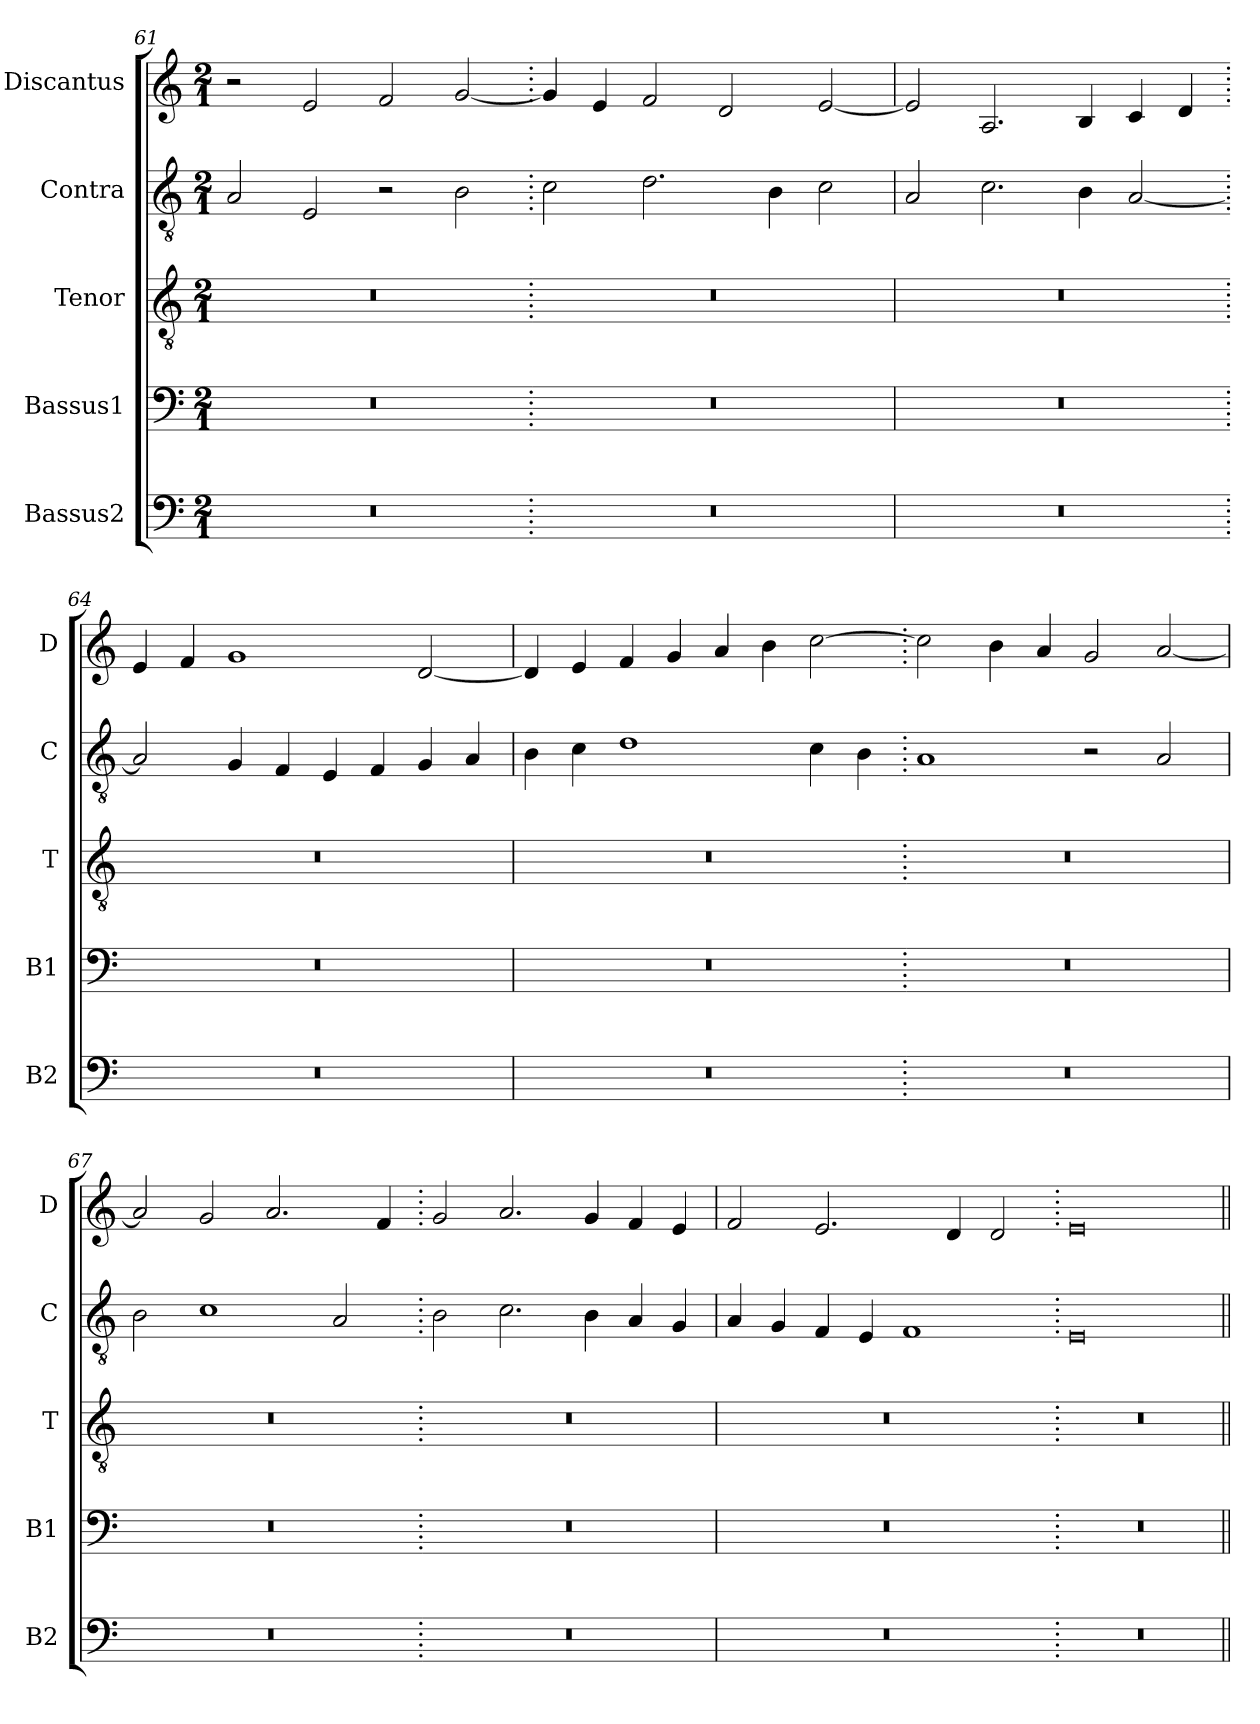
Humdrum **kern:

**kern	**kern	**kern	**kern	**kern
*part5	*part4	*part3	*part2	*part1
*staff5	*staff4	*staff3	*staff2	*staff1
*I"Bassus2	*I"Bassus1	*I"Tenor	*I"Contra	*I"Discantus
*I'B2	*I'B1	*I'T	*I'C	*I'D
*clefF4	*clefF4	*clefGv2	*clefGv2	*clefG2
*k[]	*k[]	*k[]	*k[]	*k[]
*M2/1	*M2/1	*M2/1	*M2/1	*M2/1
=61	=61	=61	=61	=61
0r	0r	0r	2A/	2r
.	.	.	2E/	2e/
.	.	.	2r	2f/
.	.	.	2B\	[2g/
=62.	=62.	=62.	=62.	=62.
0r	0r	0r	2c\	4g/]
.	.	.	.	4e/
.	.	.	2.d\	2f/
.	.	.	.	2d/
.	.	.	4B\	.
.	.	.	2c\	[2e/
=63	=63	=63	=63	=63
0r	0r	0r	2A/	2e/]
.	.	.	2.c\	2.A/
.	.	.	4B\	4B/
.	.	.	[2A/	4c/
.	.	.	.	4d/
=64.	=64.	=64.	=64.	=64.
0r	0r	0r	2A/]	4e/
.	.	.	.	4f/
.	.	.	4G/	1g
.	.	.	4F/	.
.	.	.	4E/	.
.	.	.	4F/	.
.	.	.	4G/	[2d/
.	.	.	4A/	.
=65	=65	=65	=65	=65
0r	0r	0r	4B\	4d/]
.	.	.	4c\	4e/
.	.	.	1d	4f/
.	.	.	.	4g/
.	.	.	.	4a/
.	.	.	.	4b\
.	.	.	4c\	[2cc\
.	.	.	4B\	.
=66.	=66.	=66.	=66.	=66.
0r	0r	0r	1A	2cc\]
.	.	.	.	4b\
.	.	.	.	4a/
.	.	.	2r	2g/
.	.	.	2A/	[2a/
=67	=67	=67	=67	=67
0r	0r	0r	2B\	2a/]
.	.	.	1c	2g/
.	.	.	.	2.a/
.	.	.	2A/	.
.	.	.	.	4f/
=68.	=68.	=68.	=68.	=68.
0r	0r	0r	2B\	2g/
.	.	.	2.c\	2.a/
.	.	.	4B\	4g/
.	.	.	4A/	4f/
.	.	.	4G/	4e/
=69	=69	=69	=69	=69
0r	0r	0r	4A/	2f/
.	.	.	4G/	.
.	.	.	4F/	2.e/
.	.	.	4E/	.
.	.	.	1F	.
.	.	.	.	4d/
.	.	.	.	2d/
=70.	=70.	=70.	=70.	=70.
0r	0r	0r	0E	0e
=||	=||	=||	=||	=||
*-	*-	*-	*-	*-
